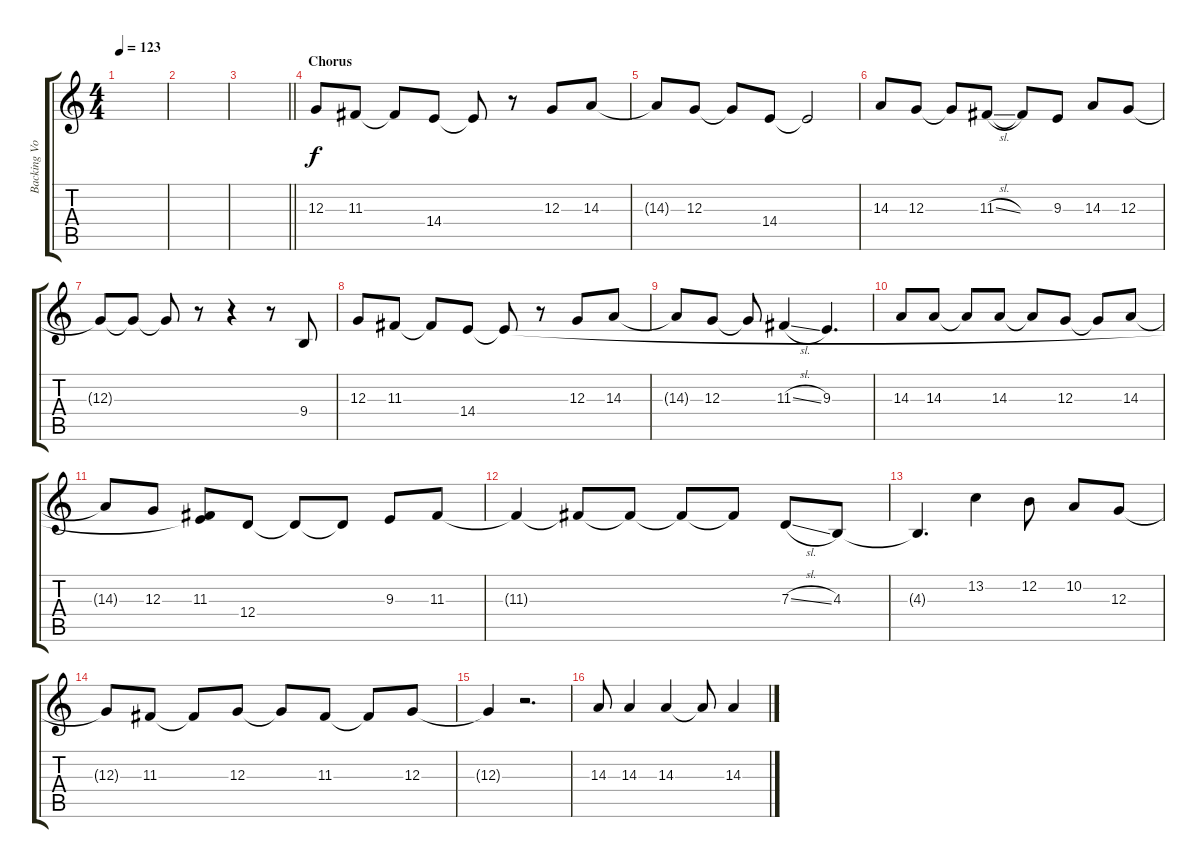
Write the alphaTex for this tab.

\track ("Backing Vocals (Josh Klinghoffer)" "Backing Vo") {instrument oboe}
\staff {score tabs}
\tuning (E4 B3 G3 D3 A2 E2) {hide}
\ts (4 4)
\tempo 123
\clef g2
\ks c
|
|
\barLineRight lightlight
|
\section ("" "Chorus")
12.3.8 11.3.8 11.3{t}.8 14.4.8 14.4{t}.8 r.8 12.3.8 14.3.8 |
14.3{t}.8 12.3.8 12.3{t}.8 14.4.8 14.4{t}.2 |
14.3.8 12.3.8 12.3{t}.8 11.3{sl}.8 11.3{t}.8 9.3.8 14.3.8 12.3.8 |
12.3{t}.8 12.3{t}.8 12.3{t}.8 r.8 r.4 r.8 9.4.8 |
12.3.8 11.3.8 11.3{t}.8 14.4.8 14.4{t}.8 r.8 12.3.8 14.3.8 |
14.3{t}.8 12.3.8 12.3{t}.8 11.3{sl}.4 9.3.4{d} |
14.3.8 14.3.8 14.3{t}.8 14.3.8 14.3{t}.8 12.3.8 12.3{t}.8 14.3.8 |
14.3{t}.8 12.3.8 (11.3 14.4{t}).8 12.4.8 12.4{t}.8 12.4{t}.8 9.3.8 11.3.8 |
11.3{t}.4 11.3{t}.8 11.3{t}.8 11.3{t}.8 11.3{t}.8 7.3{sl}.8 4.3.8 |
4.3{t}.4{d} 13.2.4 12.2.8 10.2.8 12.3.8 |
12.3{t}.8 11.3.8 11.3{t}.8 12.3.8 12.3{t}.8 11.3.8 11.3{t}.8 12.3.8 |
12.3{t}.4 r.2{d} |
14.3.8 14.3.4 14.3.4 14.3{t}.8 14.3.4
